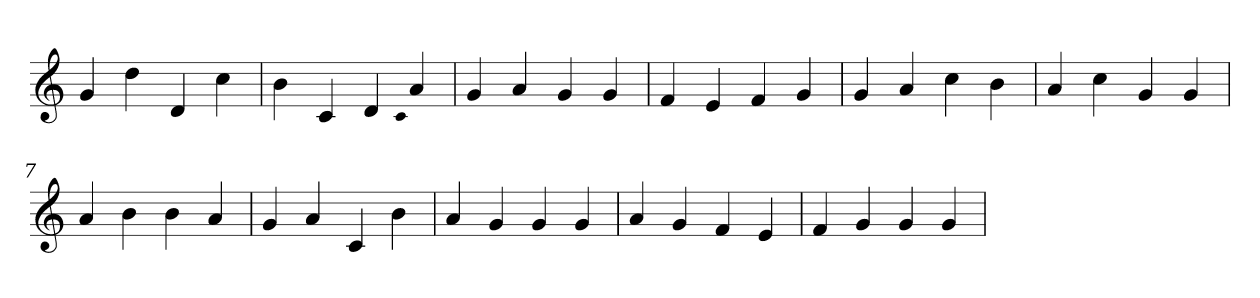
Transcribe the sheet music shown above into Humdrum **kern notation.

**kern
*part1
*staff1
*clefG2
=1
4g
4dd
4d
4cc
=2
4b
4c
4d
qqc
4a
=3
4g
4a
4g
4g
=4
4f
4e
4f
4g
=5
4g
4a
4cc
4b
=6
4a
4cc
4g
4g
=7
4a
4b
4b
4a
=8
4g
4a
4c
4b
=9
4a
4g
4g
4g
=10
4a
4g
4f
4e
=11
4f
4g
4g
4g
=
*-
